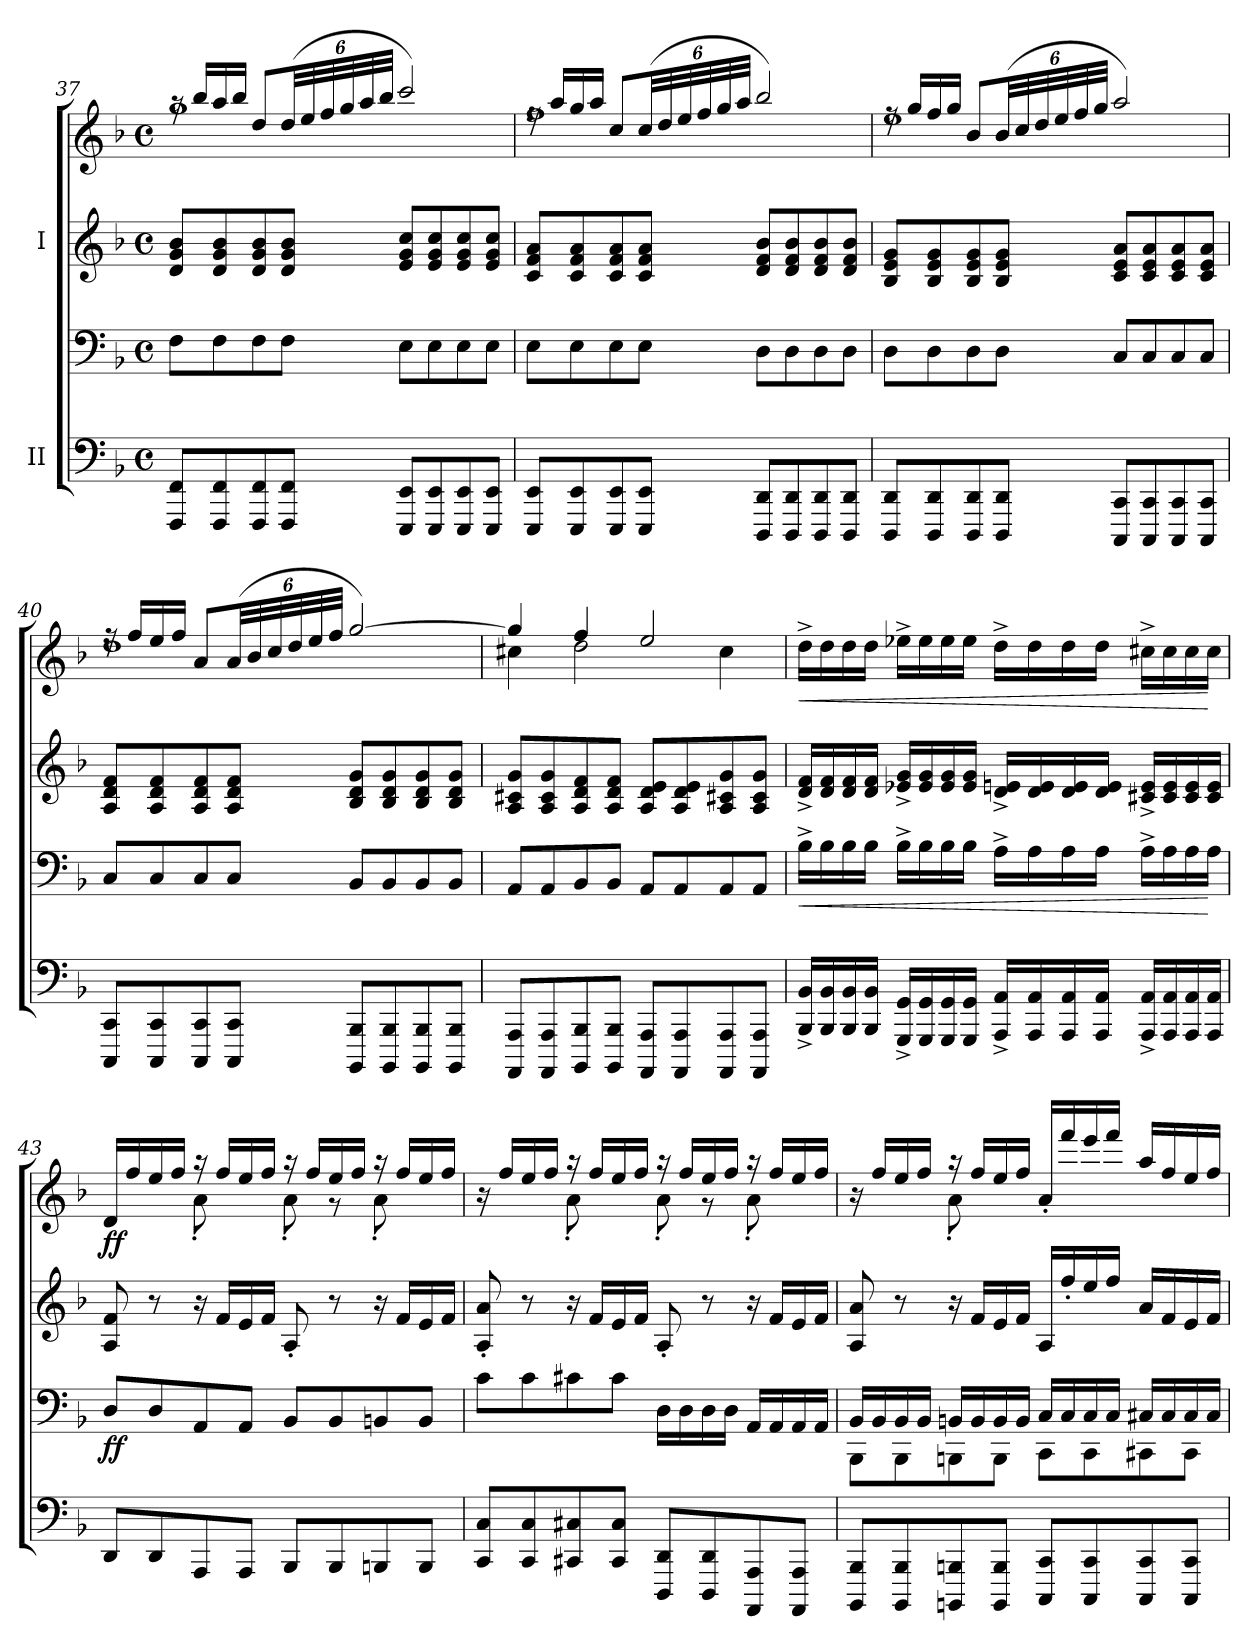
**kern	**kern	**dynam	**kern	**kern	**dynam
*part2	*part2	*part2	*part1	*part1	*part1
*staff4	*staff3	*staff3/4	*staff2	*staff1	*staff1/2
*I"II	*	*	*I"I	*	*
!!LO:PB:g=z
*clefF4	*clefF4	*	*clefG2	*clefG2	*
*k[b-]	*k[b-]	*	*k[b-]	*k[b-]	*
*M4/4	*M4/4	*	*M4/4	*M4/4	*
*met(c)	*met(c)	*	*met(c)	*met(c)	*
=37	=37	=37	=37	=37	=37
*	*	*	*	*^	*
8FFF/ 8FF/L	8F\L	.	8d/ 8g/ 8b-/L	16raa	1gg	.
.	.	.	.	16bb-/LL	.	.
8FFF/ 8FF/	8F\	.	8d/ 8g/ 8b-/	16aa/	.	.
.	.	.	.	16bb-/JJ	.	.
8FFF/ 8FF/	8F\	.	8d/ 8g/ 8b-/	8dd/L	.	.
*	*	*	*	*Xbrackettup	*	*
8FFF/ 8FF/J	8F\J	.	8d/ 8g/ 8b-/J	(48dd/LL	.	.
.	.	.	.	48ee/	.	.
.	.	.	.	48ff/	.	.
.	.	.	.	48gg/	.	.
.	.	.	.	48aa/	.	.
.	.	.	.	48bb-/JJJ	.	.
8EEE/ 8EE/L	8E\L	.	8e/ 8g/ 8cc/L	2ccc/)	.	.
8EEE/ 8EE/	8E\	.	8e/ 8g/ 8cc/	.	.	.
8EEE/ 8EE/	8E\	.	8e/ 8g/ 8cc/	.	.	.
8EEE/ 8EE/J	8E\J	.	8e/ 8g/ 8cc/J	.	.	.
=38	=38	=38	=38	=38	=38	=38
8EEE/ 8EE/L	8E\L	.	8c/ 8f/ 8a/L	16rff	1ff	.
.	.	.	.	16aa/LL	.	.
8EEE/ 8EE/	8E\	.	8c/ 8f/ 8a/	16gg/	.	.
.	.	.	.	16aa/JJ	.	.
8EEE/ 8EE/	8E\	.	8c/ 8f/ 8a/	8cc/L	.	.
8EEE/ 8EE/J	8E\J	.	8c/ 8f/ 8a/J	(48cc/LL	.	.
.	.	.	.	48dd/	.	.
.	.	.	.	48ee/	.	.
.	.	.	.	48ff/	.	.
.	.	.	.	48gg/	.	.
.	.	.	.	48aa/JJJ	.	.
8DDD/ 8DD/L	8D\L	.	8d/ 8f/ 8b-/L	2bb-/)	.	.
8DDD/ 8DD/	8D\	.	8d/ 8f/ 8b-/	.	.	.
8DDD/ 8DD/	8D\	.	8d/ 8f/ 8b-/	.	.	.
8DDD/ 8DD/J	8D\J	.	8d/ 8f/ 8b-/J	.	.	.
=39	=39	=39	=39	=39	=39	=39
8DDD/ 8DD/L	8D\L	.	8B-/ 8e/ 8g/L	16rff	1ee	.
.	.	.	.	16gg/LL	.	.
8DDD/ 8DD/	8D\	.	8B-/ 8e/ 8g/	16ff/	.	.
.	.	.	.	16gg/JJ	.	.
8DDD/ 8DD/	8D\	.	8B-/ 8e/ 8g/	8b-/L	.	.
8DDD/ 8DD/J	8D\J	.	8B-/ 8e/ 8g/J	(48b-/LL	.	.
.	.	.	.	48cc/	.	.
.	.	.	.	48dd/	.	.
.	.	.	.	48ee/	.	.
.	.	.	.	48ff/	.	.
.	.	.	.	48gg/JJJ	.	.
8CCC/ 8CC/L	8C/L	.	8c/ 8e/ 8a/L	2aa/)	.	.
8CCC/ 8CC/	8C/	.	8c/ 8e/ 8a/	.	.	.
8CCC/ 8CC/	8C/	.	8c/ 8e/ 8a/	.	.	.
8CCC/ 8CC/J	8C/J	.	8c/ 8e/ 8a/J	.	.	.
!!LO:LB:g=z	!!
=40	=40	=40	=40	=40	=40	=40
8CCC/ 8CC/L	8C/L	.	8A/ 8d/ 8f/L	16rff	1dd	.
.	.	.	.	16ff/LL	.	.
8CCC/ 8CC/	8C/	.	8A/ 8d/ 8f/	16ee/	.	.
.	.	.	.	16ff/JJ	.	.
8CCC/ 8CC/	8C/	.	8A/ 8d/ 8f/	8a/L	.	.
8CCC/ 8CC/J	8C/J	.	8A/ 8d/ 8f/J	(48a/LL	.	.
.	.	.	.	48b-/	.	.
.	.	.	.	48cc/	.	.
.	.	.	.	48dd/	.	.
.	.	.	.	48ee/	.	.
.	.	.	.	48ff/JJJ	.	.
8BBBB-/ 8BBB-/L	8BB-/L	.	8B-/ 8d/ 8g/L	[2gg/)	.	.
8BBBB-/ 8BBB-/	8BB-/	.	8B-/ 8d/ 8g/	.	.	.
8BBBB-/ 8BBB-/	8BB-/	.	8B-/ 8d/ 8g/	.	.	.
8BBBB-/ 8BBB-/J	8BB-/J	.	8B-/ 8d/ 8g/J	.	.	.
=41	=41	=41	=41	=41	=41	=41
8AAAA/ 8AAA/L	8AA/L	.	8A/ 8c#X/ 8g/L	4gg/]	4cc#X\	.
8AAAA/ 8AAA/	8AA/	.	8A/ 8c#/ 8g/	.	.	.
8BBBB-/ 8BBB-/	8BB-/	.	8A/ 8d/ 8f/	4ff/	2dd\	.
8BBBB-/ 8BBB-/J	8BB-/J	.	8A/ 8d/ 8f/J	.	.	.
8AAAA/ 8AAA/L	8AA/L	.	8A/ 8d/ 8e/L	2ee/	.	.
8AAAA/ 8AAA/	8AA/	.	8A/ 8d/ 8e/	.	.	.
8AAAA/ 8AAA/	8AA/	.	8A/ 8c#X/ 8g/	.	4cc#\	.
8AAAA/ 8AAA/J	8AA/J	.	8A/ 8c#/ 8g/J	.	.	.
*	*	*	*	*v	*v	*
!!LO:LB:g=z
=42	=42	=42	=42	=42	=42
!	!	!LO:HP:b	!	!	!LO:HP:b
16BBB-/^ 16BB-/^LL	16B-^\LL	<	16d/^ 16f/^LL	16dd^\LL	<
16BBB-/ 16BB-/	16B-\	.	16d/ 16f/	16dd\	.
16BBB-/ 16BB-/	16B-\	.	16d/ 16f/	16dd\	.
16BBB-/ 16BB-/JJ	16B-\JJ	.	16d/ 16f/JJ	16dd\JJ	.
16GGG/^ 16GG/^LL	16B-^\LL	.	16e-X/^ 16g/^LL	16ee-X^\LL	.
16GGG/ 16GG/	16B-\	.	16e-/ 16g/	16ee-\	.
16GGG/ 16GG/	16B-\	.	16e-/ 16g/	16ee-\	.
16GGG/ 16GG/JJ	16B-\JJ	.	16e-/ 16g/JJ	16ee-\JJ	.
16AAA/^ 16AA/^LL	16A^\LL	.	16d/^ 16en/^LL	16dd^\LL	.
16AAA/ 16AA/	16A\	.	16d/ 16e/	16dd\	.
16AAA/ 16AA/	16A\	.	16d/ 16e/	16dd\	.
16AAA/ 16AA/JJ	16A\JJ	.	16d/ 16e/JJ	16dd\JJ	.
16AAA/^ 16AA/^LL	16A^\LL	.	16c#X/^ 16e/^LL	16cc#X^\LL	.
16AAA/ 16AA/	16A\	.	16c#/ 16e/	16cc#\	.
16AAA/ 16AA/	16A\	.	16c#/ 16e/	16cc#\	.
16AAA/ 16AA/JJ	16A\JJ	[	16c#/ 16e/JJ	16cc#\JJ	[
=43	=43	=43	=43	=43	=43
*	*	*	*	*^	*
!	!	!LO:DY:b	!	!	!	!LO:DY:b
8DD/L	8D/L	ff	8A/ 8f/	16d/LL	4ryy	ff
.	.	.	.	16ff/	.	.
8DD/	8D/	.	8r	16ee/	.	.
.	.	.	.	16ff/JJ	.	.
8AAA/	8AA/	.	16r	16r	8a'\	.
.	.	.	16f/LL	16ff/LL	.	.
8AAA/J	8AA/J	.	16e/	16ee/	8ryy	.
.	.	.	16f/JJ	16ff/JJ	.	.
8BBB-/L	8BB-/L	.	8A'/	16r	8a'\	.
.	.	.	.	16ff/LL	.	.
8BBB-/	8BB-/	.	8r	16ee/	8r	.
.	.	.	.	16ff/JJ	.	.
8BBBn/	8BBn/	.	16r	16r	8a'\	.
.	.	.	16f/LL	16ff/LL	.	.
8BBB/J	8BB/J	.	16e/	16ee/	8ryy	.
.	.	.	16f/JJ	16ff/JJ	.	.
!!LO:PB:g=z	!!
=44	=44	=44	=44	=44	=44	=44
8CC/ 8C/L	8c\L	.	8A/' 8a/'	16r	4ryy	.
.	.	.	.	16ff/LL	.	.
8CC/ 8C/	8c\	.	8r	16ee/	.	.
.	.	.	.	16ff/JJ	.	.
8CC#X/ 8C#X/	8c#X\	.	16r	16r	8a'\	.
.	.	.	16f/LL	16ff/LL	.	.
8CC#/ 8C#/J	8c#\J	.	16e/	16ee/	8ryy	.
.	.	.	16f/JJ	16ff/JJ	.	.
8DDD/ 8DD/L	16D\LL	.	8A'/	16r	8a'\	.
.	16D\	.	.	16ff/LL	.	.
8DDD/ 8DD/	16D\	.	8r	16ee/	8r	.
.	16D\JJ	.	.	16ff/JJ	.	.
8AAAA/ 8AAA/	16AA/LL	.	16r	16r	8a'\	.
.	16AA/	.	16f/LL	16ff/LL	.	.
8AAAA/ 8AAA/J	16AA/	.	16e/	16ee/	8ryy	.
.	16AA/JJ	.	16f/JJ	16ff/JJ	.	.
=45	=45	=45	=45	=45	=45	=45
*	*^	*	*	*	*	*
8BBBB-/ 8BBB-/L	16BB-/LL	8BBB-\L	.	8A/ 8a/	16r	4ryy	.
.	16BB-/	.	.	.	16ff/LL	.	.
8BBBB-/ 8BBB-/	16BB-/	8BBB-\	.	8r	16ee/	.	.
.	16BB-/JJ	.	.	.	16ff/JJ	.	.
8BBBBn/ 8BBBn/	16BBn/LL	8BBBn\	.	16r	16r	8a'\	.
.	16BB/	.	.	16f/LL	16ff/LL	.	.
8BBBB/ 8BBB/J	16BB/	8BBB\J	.	16e/	16ee/	2ryy	.
.	16BB/JJ	.	.	16f/JJ	16ff/JJ	.	.
8CCC/ 8CC/L	16C/LL	8CC\L	.	16A/LL	16a'/LL	.	.
.	16C/	.	.	16ff'/	16fff/	.	.
8CCC/ 8CC/	16C/	8CC\	.	16ee/	16eee/	.	.
.	16C/JJ	.	.	16ff/JJ	16fff/JJ	.	.
8CCC/ 8CC/	16C#X/LL	8CC#X\	.	16a/LL	16aa/LL	.	.
.	16C#/	.	.	16f/	16ff/	.	.
8CCC/ 8CC/J	16C#/	8CC#\J	.	16e/	16ee/	8ryy	.
.	16C#/JJ	.	.	16f/JJ	16ff/JJ	.	.
*	*v	*v	*	*	*v	*v	*
=	=	=	=	=	=
*-	*-	*-	*-	*-	*-
